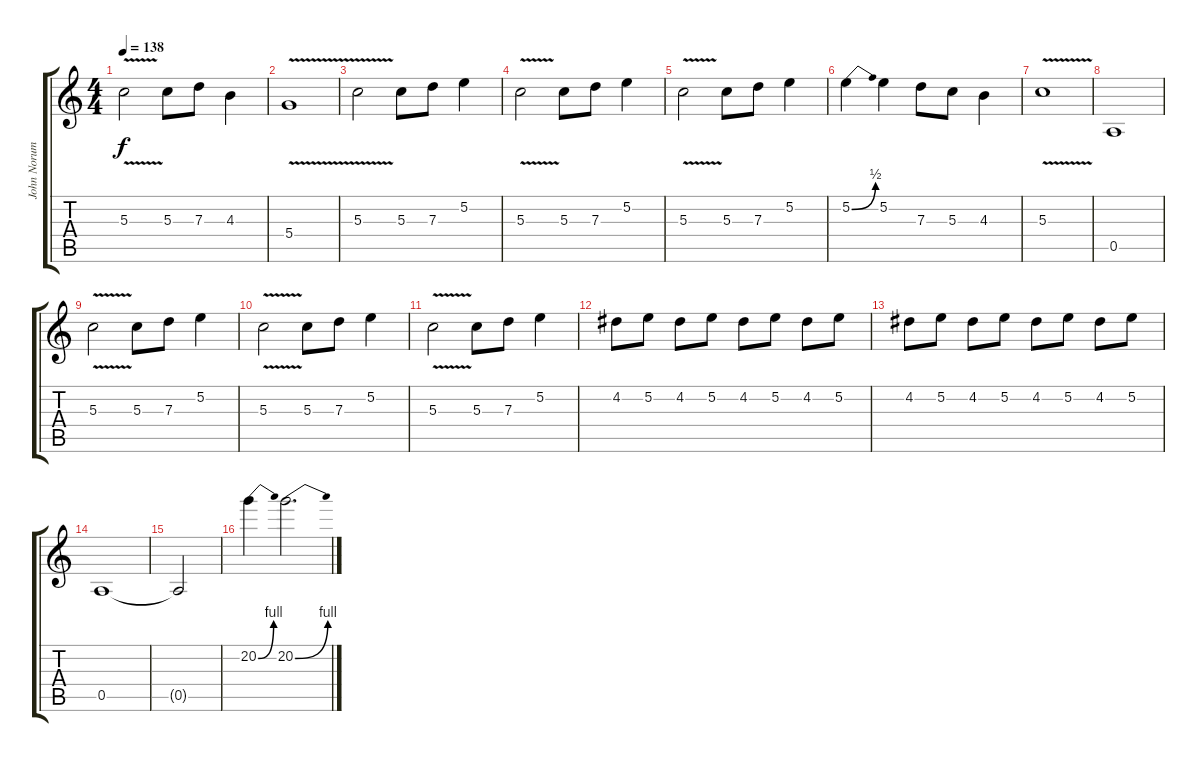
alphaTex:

\track ("John Norum" "John Norum") {instrument distortionguitar}
\staff {score tabs}
\tuning (E4 B3 G3 D3 A2 E2) {hide}
\ts (4 4)
\tempo 138
\clef g2
\ks c
5.3{v}.2{dy f} 5.3.8 7.3.8 4.3.4 |
5.4{v}.1 |
5.3{v}.2 5.3.8 7.3.8 5.2.4 |
5.3{v}.2 5.3.8 7.3.8 5.2.4 |
5.3{v}.2 5.3.8 7.3.8 5.2.4 |
5.2{be (bend 0 0 60 2)}.4 5.2.4 7.3.8 5.3.8 4.3.4 |
5.3{v}.1 |
0.5.1 |
5.3{v}.2 5.3.8 7.3.8 5.2.4 |
5.3{v}.2 5.3.8 7.3.8 5.2.4 |
5.3{v}.2 5.3.8 7.3.8 5.2.4 |
4.2.8 5.2.8 4.2.8 5.2.8 4.2.8 5.2.8 4.2.8 5.2.8 |
4.2.8 5.2.8 4.2.8 5.2.8 4.2.8 5.2.8 4.2.8 5.2.8 |
0.5.1 |
0.5{t}.2 |
20.2{be (bend 0 0 60 4)}.4 20.2{be (bend 0 0 60 4)}.2{d}
